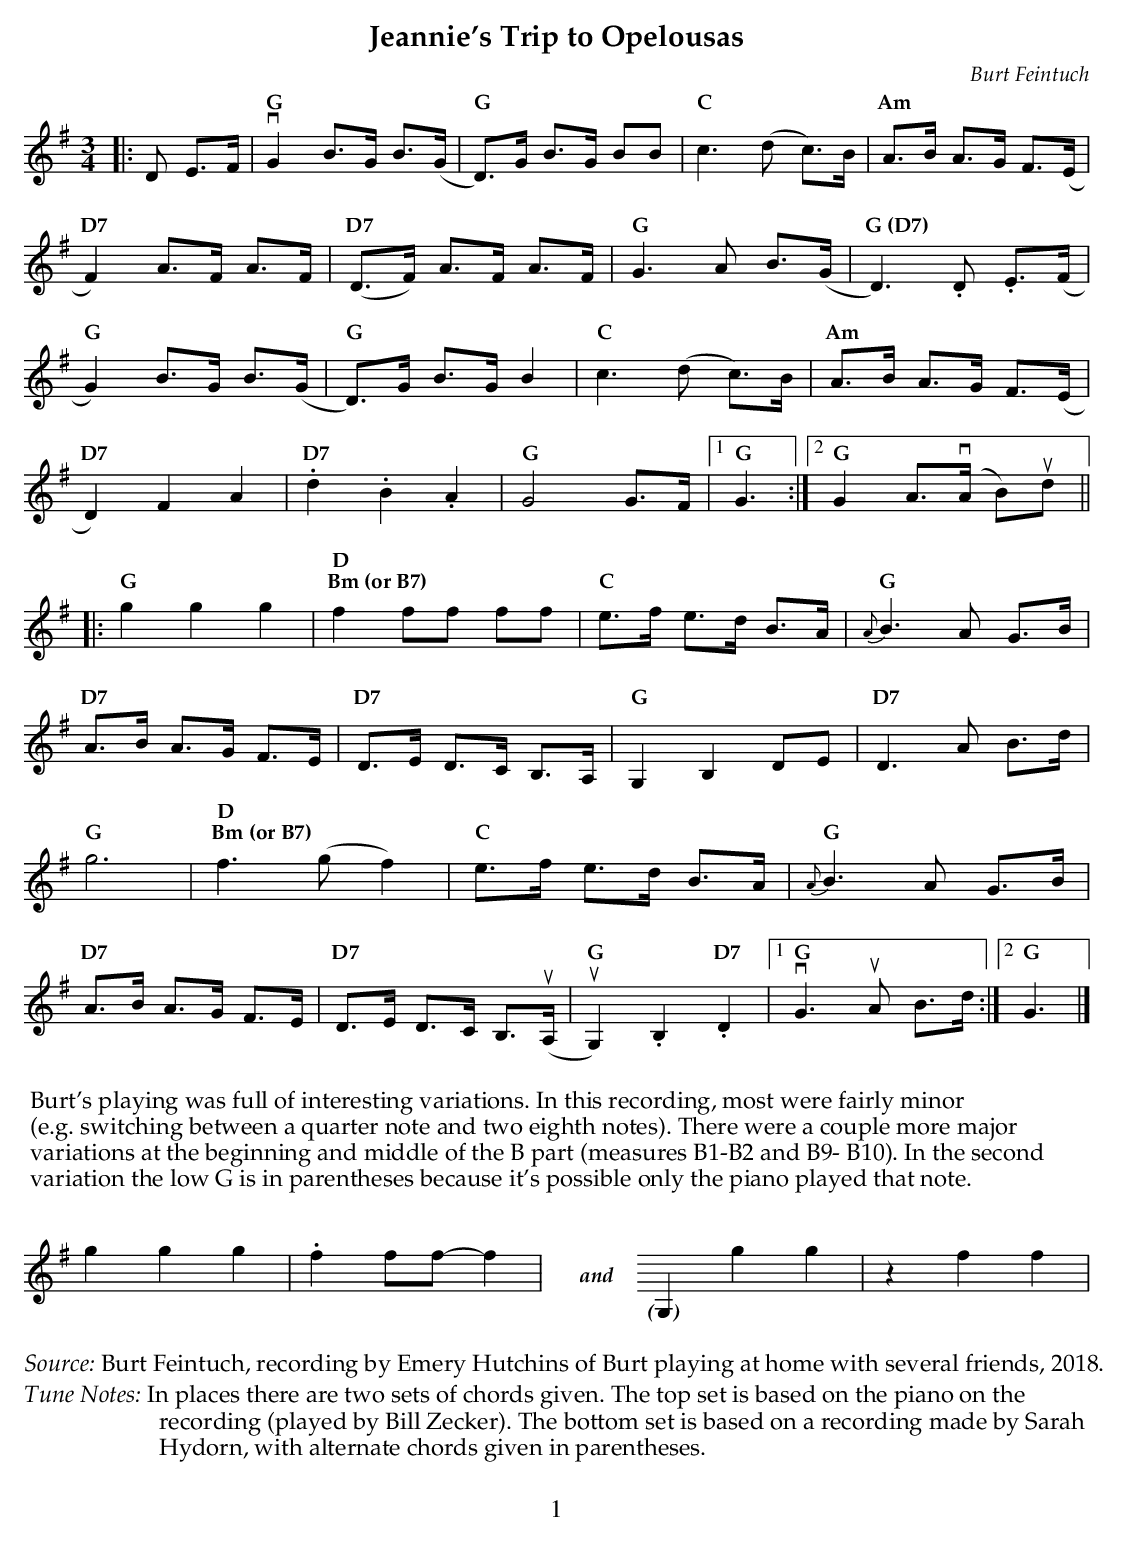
X:1
T:Jeannie's Trip to Opelousas
C:Burt Feintuch
U:s = !slide!
U:t = !trill!
M:3/4
L:1/8
K:G
|: D E>F |\
"G" vG2 B>G B>(G  | "G" D)>G B>G BB         | "C" c2>(d2 c)>B         | "Am" A>B A>G F>(E |
"D7" F2) A>F A>F  | "D7" (D>F) A>F A>F      | "G" G2>A2  B>(G         | "G (D7)" D2)>.D2 .E>(F   |
"G" G2) B>G B>(G  | "G" D)>G B>G B2         | "C" c2>(d2 c)>B  | "Am" A>B A>G F>(E |
"D7" D2) F2 A2    | "D7" .d2 .B2 .A2        | "G" G4  G>F             |1 "G" G3              :|2 "G" G2 A>(vA B)ud ||
|: "G" g2 g2 g2   | "D;Bm (or B7)" f2 ff ff           |  "C" e>f e>d B>A        | "G" {A}B2>A2 G>B      |
"D7" A>B A>G F>E  | "D7" D>E D>C B,>A,      | "G" G,2 B,2 DE          | "D7" D3 A B>d         |
"G" g6 | "D;Bm (or B7)" f2>(g2 f2 )|  "C" e>f e>d B>A | "G" {A}B2>A2 G>B        |
"D7" A>B A>G F>E  | "D7" D>E D>C B,>(uA,    | "G" uG,2) .B,2 "D7" .D2     |1 "G" vG3 uA B>d        :|2 "G" G3 |]
%%vskip 15
%%textfont Palatino-Roman 16
%%begintext
%% Burt's playing was full of interesting variations. In this recording, most were fairly minor
%% (e.g. switching between a quarter note and two eighth notes). There were a couple more major
%% variations at the beginning and middle of the B part (measures B1-B2 and B9- B10). In the second
%% variation the low G is in parentheses because it's possible only the piano played that note.
%%endtext
%%vskip 15
g2 g2 g2 | .f2 ff- f2 |\
"@-57,18 and" "<("">)" G,2 g2 g2 | z2 f2 f2|
